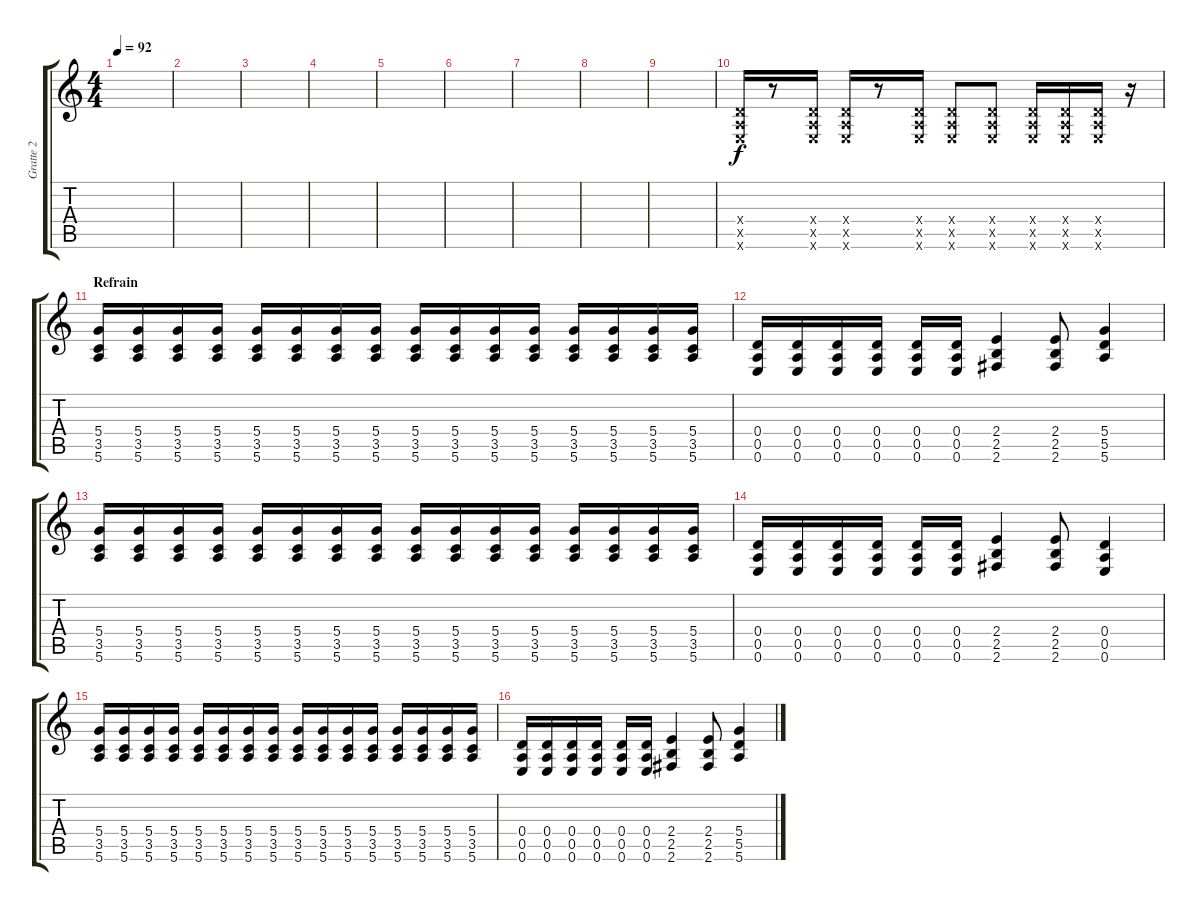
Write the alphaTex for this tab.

\track ("Gratte 2" "Gratte 2") {instrument distortionguitar}
\staff {score tabs}
\tuning (E4 B3 G3 D3 A2 E2) {hide}
\ts (4 4)
\tempo 92
\clef g2
\ks c
|
|
|
|
|
|
|
|
|
(0.4{x} 0.5{x} 0.6{x}).16 r.8 (0.4{x} 0.5{x} 0.6{x}).16 (0.4{x} 0.5{x} 0.6{x}).16 r.8 (0.4{x} 0.5{x} 0.6{x}).16 (0.4{x} 0.5{x} 0.6{x}).8 (0.4{x} 0.5{x} 0.6{x}).8 (0.4{x} 0.5{x} 0.6{x}).16 (0.4{x} 0.5{x} 0.6{x}).16 (0.4{x} 0.5{x} 0.6{x}).16 r.16 |
\section ("" "Refrain")
(5.4 3.5 5.6).16 (5.4 3.5 5.6).16 (5.4 3.5 5.6).16 (5.4 3.5 5.6).16 (5.4 3.5 5.6).16 (5.4 3.5 5.6).16 (5.4 3.5 5.6).16 (5.4 3.5 5.6).16 (5.4 3.5 5.6).16 (5.4 3.5 5.6).16 (5.4 3.5 5.6).16 (5.4 3.5 5.6).16 (5.4 3.5 5.6).16 (5.4 3.5 5.6).16 (5.4 3.5 5.6).16 (5.4 3.5 5.6).16 |
(0.4 0.5 0.6).16 (0.4 0.5 0.6).16 (0.4 0.5 0.6).16 (0.4 0.5 0.6).16 (0.4 0.5 0.6).16 (0.4 0.5 0.6).16 (2.4 2.5 2.6).4 (2.4 2.5 2.6).8 (5.4 5.5 5.6).4 |
(5.4 3.5 5.6).16 (5.4 3.5 5.6).16 (5.4 3.5 5.6).16 (5.4 3.5 5.6).16 (5.4 3.5 5.6).16 (5.4 3.5 5.6).16 (5.4 3.5 5.6).16 (5.4 3.5 5.6).16 (5.4 3.5 5.6).16 (5.4 3.5 5.6).16 (5.4 3.5 5.6).16 (5.4 3.5 5.6).16 (5.4 3.5 5.6).16 (5.4 3.5 5.6).16 (5.4 3.5 5.6).16 (5.4 3.5 5.6).16 |
(0.4 0.5 0.6).16 (0.4 0.5 0.6).16 (0.4 0.5 0.6).16 (0.4 0.5 0.6).16 (0.4 0.5 0.6).16 (0.4 0.5 0.6).16 (2.4 2.5 2.6).4 (2.4 2.5 2.6).8 (0.4 0.5 0.6).4 |
(5.4 3.5 5.6).16 (5.4 3.5 5.6).16 (5.4 3.5 5.6).16 (5.4 3.5 5.6).16 (5.4 3.5 5.6).16 (5.4 3.5 5.6).16 (5.4 3.5 5.6).16 (5.4 3.5 5.6).16 (5.4 3.5 5.6).16 (5.4 3.5 5.6).16 (5.4 3.5 5.6).16 (5.4 3.5 5.6).16 (5.4 3.5 5.6).16 (5.4 3.5 5.6).16 (5.4 3.5 5.6).16 (5.4 3.5 5.6).16 |
(0.4 0.5 0.6).16 (0.4 0.5 0.6).16 (0.4 0.5 0.6).16 (0.4 0.5 0.6).16 (0.4 0.5 0.6).16 (0.4 0.5 0.6).16 (2.4 2.5 2.6).4 (2.4 2.5 2.6).8 (5.4 5.5 5.6).4
